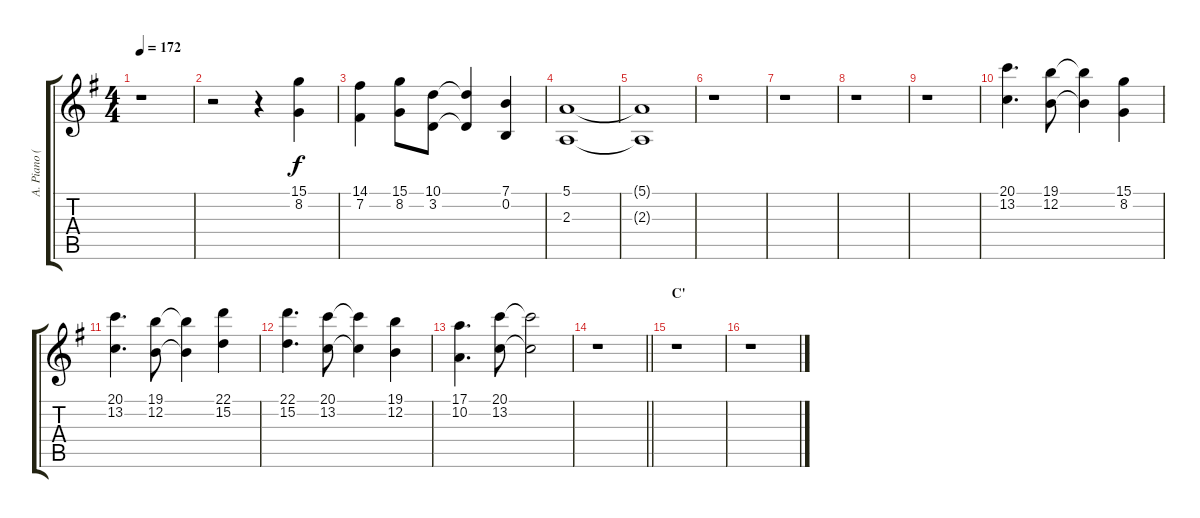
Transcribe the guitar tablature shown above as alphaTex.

\track ("A. Piano (Right Hand)" "A. Piano (") {instrument acousticgrandpiano}
\staff {score tabs}
\tuning (E4 B3 G3 D3 A2 E2) {hide}
\ts (4 4)
\tempo 172
\clef g2
\ks g
r.1{dy f} |
r.2 r.4 (15.1 8.2).4 |
(14.1 7.2).4 (15.1 8.2).8 (10.1 3.2).8 (10.1{t} 3.2{t}).4 (7.1 0.2).4 |
(5.1 2.3).1 |
(5.1{t} 2.3{t}).1 |
r.1 |
r.1 |
r.1 |
r.1 |
(20.1 13.2).4{d} (19.1 12.2).8 (19.1{t} 12.2{t}).4 (15.1 8.2).4 |
(20.1 13.2).4{d} (19.1 12.2).8 (19.1{t} 12.2{t}).4 (22.1 15.2).4 |
(22.1 15.2).4{d} (20.1 13.2).8 (20.1{t} 13.2{t}).4 (19.1 12.2).4 |
(17.1 10.2).4{d} (20.1 13.2).8 (20.1{t} 13.2{t}).2 |
\barLineRight lightlight
r.1 |
\section ("" "C'")
r.1 |
r.1
